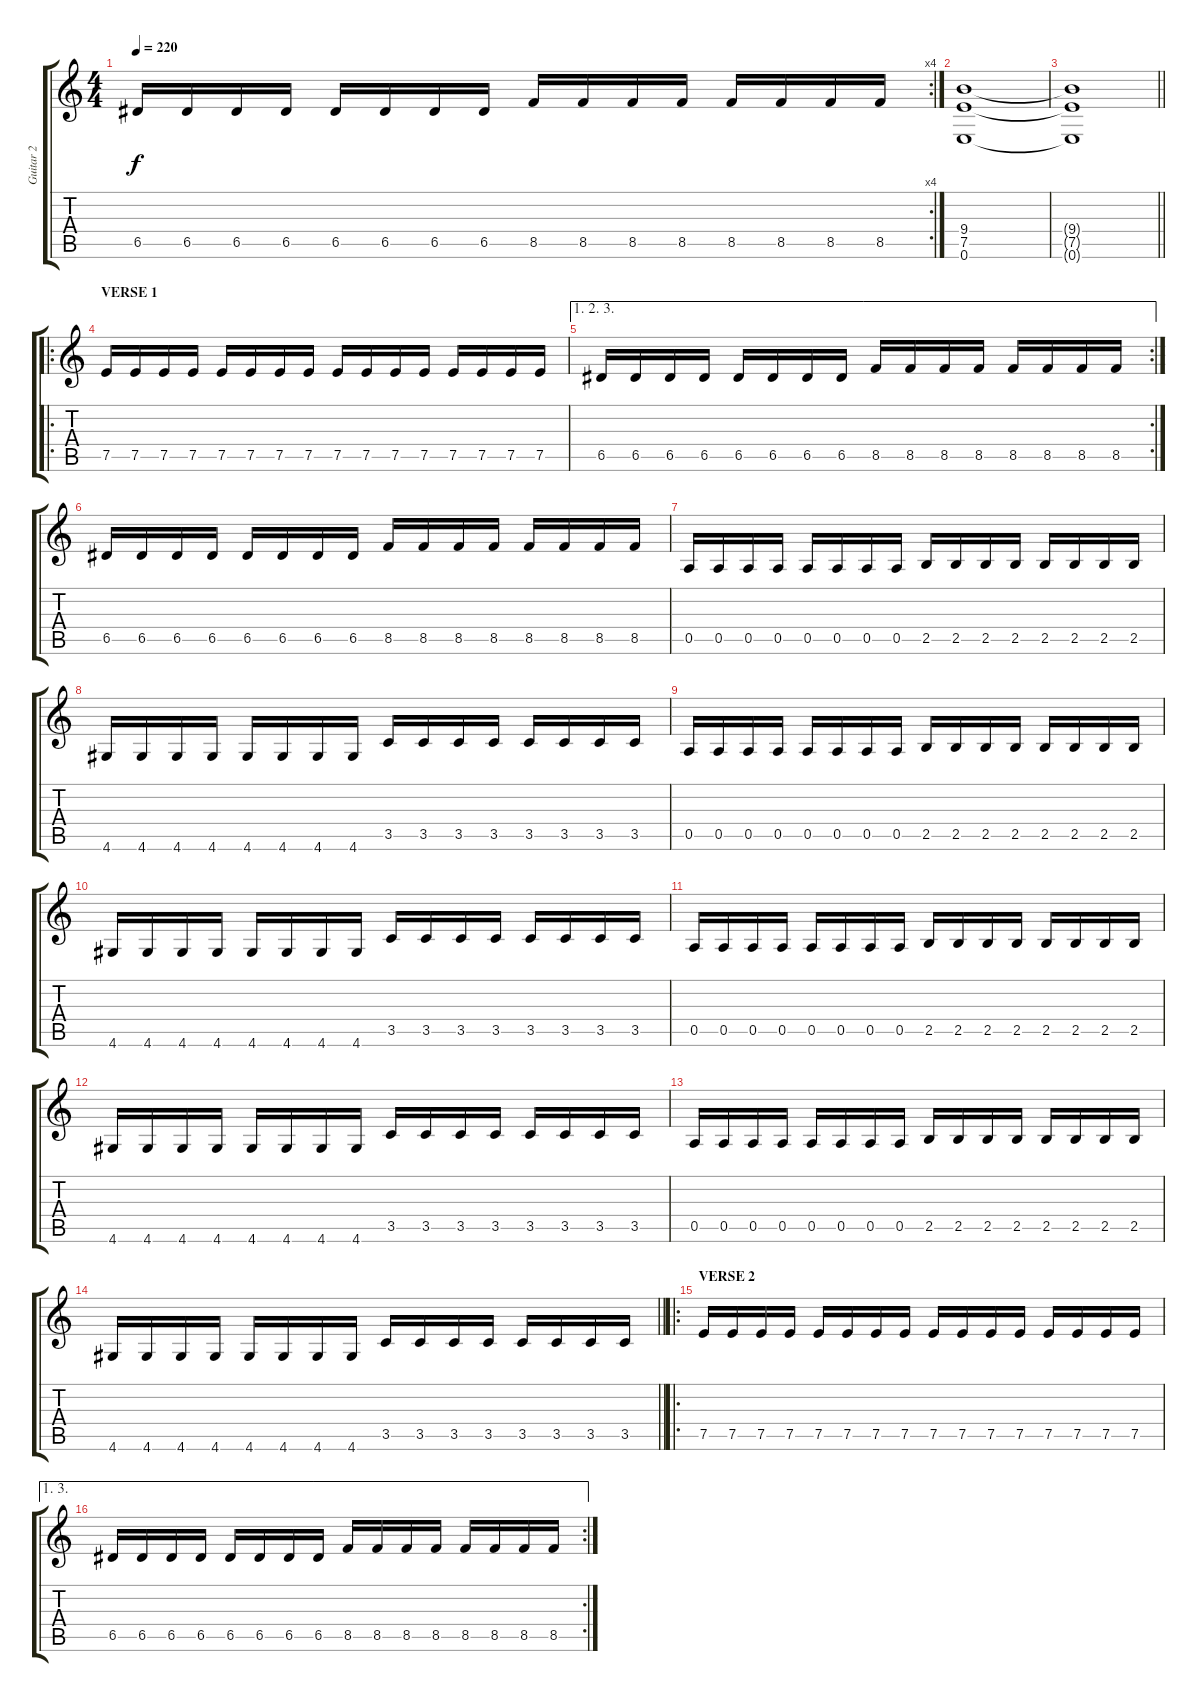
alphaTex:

\track ("Guitar 2" "Guitar 2") {instrument overdrivenguitar}
\staff {score tabs}
\tuning (E4 B3 G3 D3 A2 E2) {hide}
\rc 4
\ts (4 4)
\tempo 220
\clef g2
\ks c
6.5.16{dy f} 6.5.16 6.5.16 6.5.16 6.5.16 6.5.16 6.5.16 6.5.16 8.5.16 8.5.16 8.5.16 8.5.16 8.5.16 8.5.16 8.5.16 8.5.16 |
(9.4 7.5 0.6).1 |
\barLineRight lightlight
(9.4{t} 7.5{t} 0.6{t}).1 |
\ro
\section ("" "VERSE 1")
7.5.16 7.5.16 7.5.16 7.5.16 7.5.16 7.5.16 7.5.16 7.5.16 7.5.16 7.5.16 7.5.16 7.5.16 7.5.16 7.5.16 7.5.16 7.5.16 |
\ae (1 2 3)
\rc 2
6.5.16 6.5.16 6.5.16 6.5.16 6.5.16 6.5.16 6.5.16 6.5.16 8.5.16 8.5.16 8.5.16 8.5.16 8.5.16 8.5.16 8.5.16 8.5.16 |
6.5.16 6.5.16 6.5.16 6.5.16 6.5.16 6.5.16 6.5.16 6.5.16 8.5.16 8.5.16 8.5.16 8.5.16 8.5.16 8.5.16 8.5.16 8.5.16 |
0.5.16 0.5.16 0.5.16 0.5.16 0.5.16 0.5.16 0.5.16 0.5.16 2.5.16 2.5.16 2.5.16 2.5.16 2.5.16 2.5.16 2.5.16 2.5.16 |
4.6.16 4.6.16 4.6.16 4.6.16 4.6.16 4.6.16 4.6.16 4.6.16 3.5.16 3.5.16 3.5.16 3.5.16 3.5.16 3.5.16 3.5.16 3.5.16 |
0.5.16 0.5.16 0.5.16 0.5.16 0.5.16 0.5.16 0.5.16 0.5.16 2.5.16 2.5.16 2.5.16 2.5.16 2.5.16 2.5.16 2.5.16 2.5.16 |
4.6.16 4.6.16 4.6.16 4.6.16 4.6.16 4.6.16 4.6.16 4.6.16 3.5.16 3.5.16 3.5.16 3.5.16 3.5.16 3.5.16 3.5.16 3.5.16 |
0.5.16 0.5.16 0.5.16 0.5.16 0.5.16 0.5.16 0.5.16 0.5.16 2.5.16 2.5.16 2.5.16 2.5.16 2.5.16 2.5.16 2.5.16 2.5.16 |
4.6.16 4.6.16 4.6.16 4.6.16 4.6.16 4.6.16 4.6.16 4.6.16 3.5.16 3.5.16 3.5.16 3.5.16 3.5.16 3.5.16 3.5.16 3.5.16 |
0.5.16 0.5.16 0.5.16 0.5.16 0.5.16 0.5.16 0.5.16 0.5.16 2.5.16 2.5.16 2.5.16 2.5.16 2.5.16 2.5.16 2.5.16 2.5.16 |
\barLineRight lightlight
4.6.16 4.6.16 4.6.16 4.6.16 4.6.16 4.6.16 4.6.16 4.6.16 3.5.16 3.5.16 3.5.16 3.5.16 3.5.16 3.5.16 3.5.16 3.5.16 |
\ro
\section ("" "VERSE 2")
7.5.16 7.5.16 7.5.16 7.5.16 7.5.16 7.5.16 7.5.16 7.5.16 7.5.16 7.5.16 7.5.16 7.5.16 7.5.16 7.5.16 7.5.16 7.5.16 |
\ae (1 3)
\rc 2
6.5.16 6.5.16 6.5.16 6.5.16 6.5.16 6.5.16 6.5.16 6.5.16 8.5.16 8.5.16 8.5.16 8.5.16 8.5.16 8.5.16 8.5.16 8.5.16
